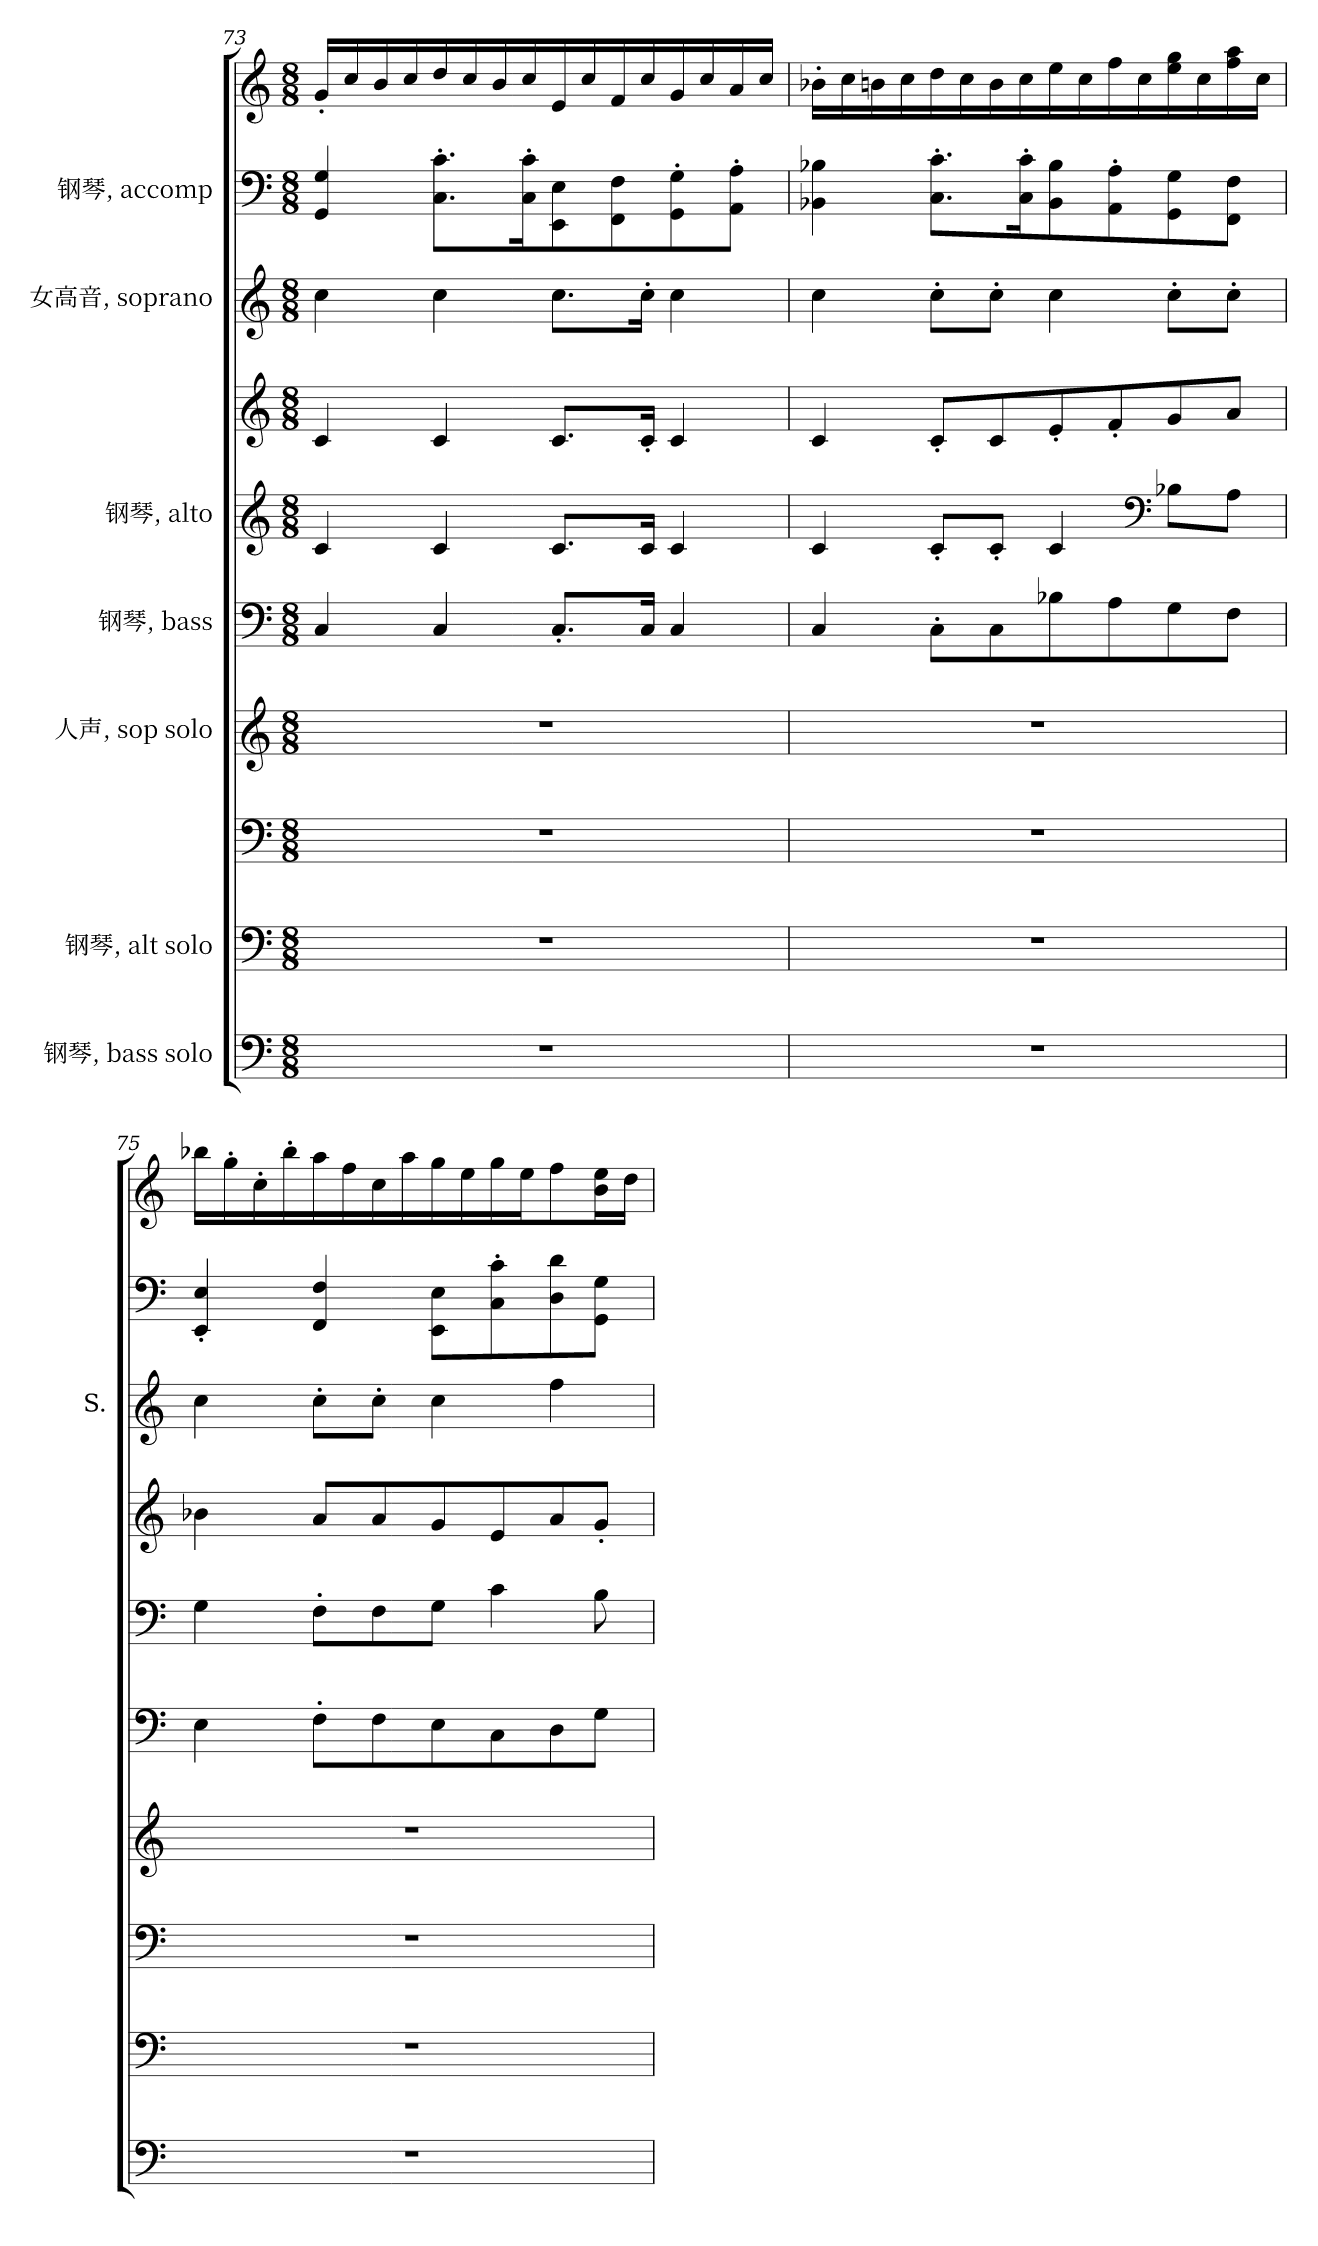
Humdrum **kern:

**kern	**kern	**kern	**kern	**kern	**kern	**kern	**kern	**kern	**kern
*part7	*part6	*part6	*part5	*part4	*part3	*part3	*part2	*part1	*part1
*staff10	*staff9	*staff8	*staff7	*staff6	*staff5	*staff4	*staff3	*staff2	*staff1
*I"钢琴, bass solo	*I"钢琴, alt solo	*	*I"人声, sop solo	*I"钢琴, bass	*I"钢琴, alto	*	*I"女高音, soprano	*I"钢琴, accomp	*
*	*	*	*	*	*	*	*I'S.	*	*
*clefF4	*clefF4	*clefF4	*clefG2	*clefF4	*clefG2	*clefG2	*clefG2	*clefF4	*clefG2
*k[]	*k[]	*k[]	*k[]	*k[]	*k[]	*k[]	*k[]	*k[]	*k[]
*M8/8	*M8/8	*M8/8	*M8/8	*M8/8	*M8/8	*M8/8	*M8/8	*M8/8	*M8/8
=73	=73	=73	=73	=73	=73	=73	=73	=73	=73
1r	1r	1r	1r	4C/	4c/	4c/	4cc\	4GG/ 4G/	16g'/LL
.	.	.	.	.	.	.	.	.	16cc/
.	.	.	.	.	.	.	.	.	16b/
.	.	.	.	.	.	.	.	.	16cc/
.	.	.	.	4C/	4c/	4c/	4cc\	8.C\' 8.c\'L	16dd/
.	.	.	.	.	.	.	.	.	16cc/
.	.	.	.	.	.	.	.	.	16b/
.	.	.	.	.	.	.	.	16C\' 16c\'K	16cc/
.	.	.	.	8.C'/L	8.c/L	8.c/L	8.cc\L	8EE\ 8E\	16e/
.	.	.	.	.	.	.	.	.	16cc/
.	.	.	.	.	.	.	.	8FF\ 8F\	16f/
.	.	.	.	16C/Jk	16c/Jk	16c'/Jk	16cc'\Jk	.	16cc/
.	.	.	.	4C/	4c/	4c/	4cc\	8GG\' 8G\'	16g/
.	.	.	.	.	.	.	.	.	16cc/
.	.	.	.	.	.	.	.	8AA\' 8A\'J	16a/
.	.	.	.	.	.	.	.	.	16cc/JJ
!!LO:PB:g=z
=74	=74	=74	=74	=74	=74	=74	=74	=74	=74
1r	1r	1r	1r	4C/	4c/	4c/	4cc\	4BB-X\ 4B-X\	16b-X'\LL
.	.	.	.	.	.	.	.	.	16cc\
.	.	.	.	.	.	.	.	.	16bn\
.	.	.	.	.	.	.	.	.	16cc\
.	.	.	.	8C'\L	8c'/L	8c'/L	8cc'\L	8.C\' 8.c\'L	16dd\
.	.	.	.	.	.	.	.	.	16cc\
.	.	.	.	8C\	8c'/J	8c/	8cc'\J	.	16b\
.	.	.	.	.	.	.	.	16C\' 16c\'K	16cc\
.	.	.	.	8B-X\	4c/	8e'/	4cc\	8BB-\ 8B-\	16ee\
.	.	.	.	.	.	.	.	.	16cc\
.	.	.	.	8A\	.	8f'/	.	8AA\' 8A\'	16ff\
.	.	.	.	.	.	.	.	.	16cc\
*	*	*	*	*	*clefF4	*	*	*	*
.	.	.	.	8G\	8B-X\L	8g/	8cc'\L	8GG\ 8G\	16ee\ 16gg\
.	.	.	.	.	.	.	.	.	16cc\
.	.	.	.	8F\J	8A\J	8a/J	8cc'\J	8FF\ 8F\J	16ff\ 16aa\
.	.	.	.	.	.	.	.	.	16cc\JJ
=75	=75	=75	=75	=75	=75	=75	=75	=75	=75
1r	1r	1r	1r	4E\	4G\	4b-X\	4cc\	4EE/' 4E/'	16bb-X\LL
.	.	.	.	.	.	.	.	.	16gg'\
.	.	.	.	.	.	.	.	.	16cc'\
.	.	.	.	.	.	.	.	.	16bb-'\
.	.	.	.	8F'\L	8F'\L	8a/L	8cc'\L	4FF/ 4F/	16aa\
.	.	.	.	.	.	.	.	.	16ff\
.	.	.	.	8F\	8F\	8a/	8cc'\J	.	16cc\
.	.	.	.	.	.	.	.	.	16aa\
.	.	.	.	8E\	8G\J	8g/	4cc\	8EE\ 8E\L	16gg\
.	.	.	.	.	.	.	.	.	16ee\
.	.	.	.	8C\	4c\	8e/	.	8C\' 8c\'	16gg\
.	.	.	.	.	.	.	.	.	16ee\J
.	.	.	.	8D\	.	8a/	4ff\	8D\ 8d\	8ff\
.	.	.	.	8G\J	8B\	8g'/J	.	8GG\ 8G\J	16b\ 16ee\L
.	.	.	.	.	.	.	.	.	16dd\JJ
=	=	=	=	=	=	=	=	=	=
*-	*-	*-	*-	*-	*-	*-	*-	*-	*-
